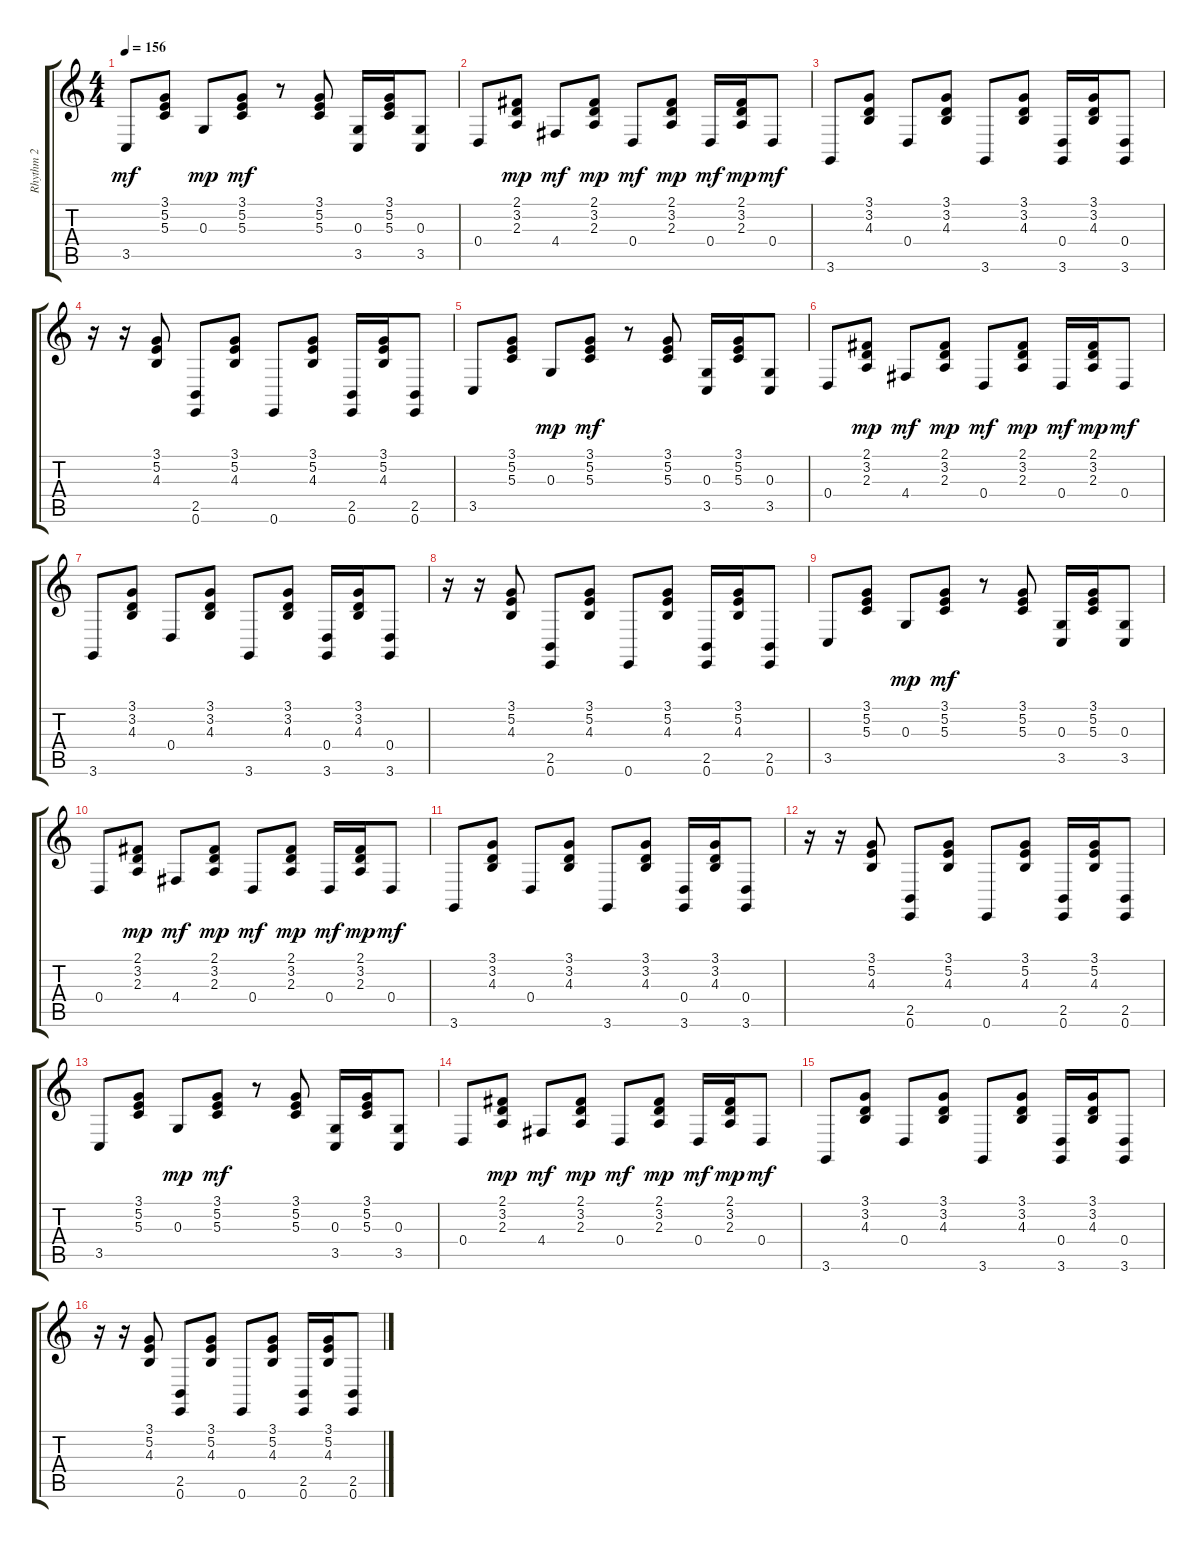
\track ("Rhythm 2" "Rhythm 2") {instrument lead5charang}
\staff {score tabs}
\tuning (E4 B3 G3 D3 A2 E2) {hide}
\ts (4 4)
\tempo 156
\clef g2
\ks c
3.5.8{dy mf} (3.1 5.2 5.3).8 0.3.8{dy mp} (3.1 5.2 5.3).8{dy mf} r.8 (3.1 5.2 5.3).8 (0.3 3.5).16 (3.1 5.2 5.3).16 (0.3 3.5).8 |
0.4.8 (2.1 3.2 2.3).8{dy mp} 4.4.8{dy mf} (2.1 3.2 2.3).8{dy mp} 0.4.8{dy mf} (2.1 3.2 2.3).8{dy mp} 0.4.16{dy mf} (2.1 3.2 2.3).16{dy mp} 0.4.8{dy mf} |
3.6.8 (3.1 3.2 4.3).8 0.4.8 (3.1 3.2 4.3).8 3.6.8 (3.1 3.2 4.3).8 (0.4 3.6).16 (3.1 3.2 4.3).16 (0.4 3.6).8 |
r.16 r.16 (3.1 5.2 4.3).8 (2.5 0.6).8 (3.1 5.2 4.3).8 0.6.8 (3.1 5.2 4.3).8 (2.5 0.6).16 (3.1 5.2 4.3).16 (2.5 0.6).8 |
3.5.8 (3.1 5.2 5.3).8 0.3.8{dy mp} (3.1 5.2 5.3).8{dy mf} r.8 (3.1 5.2 5.3).8 (0.3 3.5).16 (3.1 5.2 5.3).16 (0.3 3.5).8 |
0.4.8 (2.1 3.2 2.3).8{dy mp} 4.4.8{dy mf} (2.1 3.2 2.3).8{dy mp} 0.4.8{dy mf} (2.1 3.2 2.3).8{dy mp} 0.4.16{dy mf} (2.1 3.2 2.3).16{dy mp} 0.4.8{dy mf} |
3.6.8 (3.1 3.2 4.3).8 0.4.8 (3.1 3.2 4.3).8 3.6.8 (3.1 3.2 4.3).8 (0.4 3.6).16 (3.1 3.2 4.3).16 (0.4 3.6).8 |
r.16 r.16 (3.1 5.2 4.3).8 (2.5 0.6).8 (3.1 5.2 4.3).8 0.6.8 (3.1 5.2 4.3).8 (2.5 0.6).16 (3.1 5.2 4.3).16 (2.5 0.6).8 |
3.5.8 (3.1 5.2 5.3).8 0.3.8{dy mp} (3.1 5.2 5.3).8{dy mf} r.8 (3.1 5.2 5.3).8 (0.3 3.5).16 (3.1 5.2 5.3).16 (0.3 3.5).8 |
0.4.8 (2.1 3.2 2.3).8{dy mp} 4.4.8{dy mf} (2.1 3.2 2.3).8{dy mp} 0.4.8{dy mf} (2.1 3.2 2.3).8{dy mp} 0.4.16{dy mf} (2.1 3.2 2.3).16{dy mp} 0.4.8{dy mf} |
3.6.8 (3.1 3.2 4.3).8 0.4.8 (3.1 3.2 4.3).8 3.6.8 (3.1 3.2 4.3).8 (0.4 3.6).16 (3.1 3.2 4.3).16 (0.4 3.6).8 |
r.16 r.16 (3.1 5.2 4.3).8 (2.5 0.6).8 (3.1 5.2 4.3).8 0.6.8 (3.1 5.2 4.3).8 (2.5 0.6).16 (3.1 5.2 4.3).16 (2.5 0.6).8 |
3.5.8 (3.1 5.2 5.3).8 0.3.8{dy mp} (3.1 5.2 5.3).8{dy mf} r.8 (3.1 5.2 5.3).8 (0.3 3.5).16 (3.1 5.2 5.3).16 (0.3 3.5).8 |
0.4.8 (2.1 3.2 2.3).8{dy mp} 4.4.8{dy mf} (2.1 3.2 2.3).8{dy mp} 0.4.8{dy mf} (2.1 3.2 2.3).8{dy mp} 0.4.16{dy mf} (2.1 3.2 2.3).16{dy mp} 0.4.8{dy mf} |
3.6.8 (3.1 3.2 4.3).8 0.4.8 (3.1 3.2 4.3).8 3.6.8 (3.1 3.2 4.3).8 (0.4 3.6).16 (3.1 3.2 4.3).16 (0.4 3.6).8 |
r.16 r.16 (3.1 5.2 4.3).8 (2.5 0.6).8 (3.1 5.2 4.3).8 0.6.8 (3.1 5.2 4.3).8 (2.5 0.6).16 (3.1 5.2 4.3).16 (2.5 0.6).8
